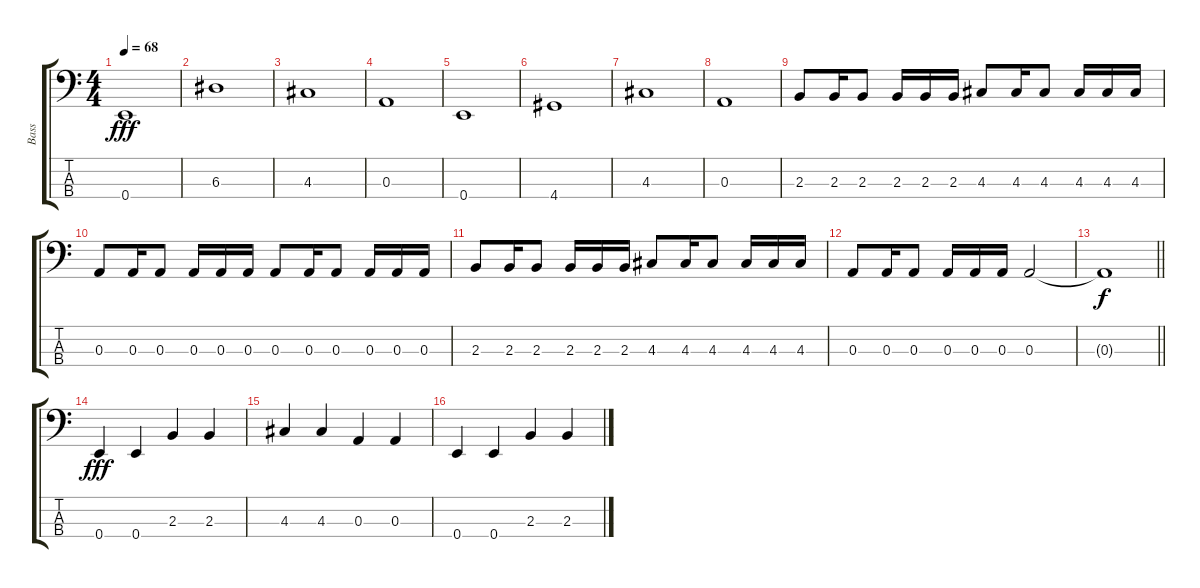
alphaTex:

\track ("Bass" "Bass") {instrument electricbassfinger}
\staff {score tabs}
\tuning (G2 D2 A1 E1) {hide}
\ts (4 4)
\tempo 68
\clef f4
\ks c
0.4.1{dy fff} |
6.3.1 |
4.3.1 |
0.3.1 |
0.4.1 |
4.4.1 |
4.3.1 |
0.3.1 |
2.3.8 2.3.16 2.3.8 2.3.16 2.3.16 2.3.16 4.3.8 4.3.16 4.3.8 4.3.16 4.3.16 4.3.16 |
0.3.8 0.3.16 0.3.8 0.3.16 0.3.16 0.3.16 0.3.8 0.3.16 0.3.8 0.3.16 0.3.16 0.3.16 |
2.3.8 2.3.16 2.3.8 2.3.16 2.3.16 2.3.16 4.3.8 4.3.16 4.3.8 4.3.16 4.3.16 4.3.16 |
0.3.8 0.3.16 0.3.8 0.3.16 0.3.16 0.3.16 0.3.2 |
\barLineRight lightlight
0.3{t}.1{dy f} |
0.4.4{dy fff} 0.4.4 2.3.4 2.3.4 |
4.3.4 4.3.4 0.3.4 0.3.4 |
0.4.4 0.4.4 2.3.4 2.3.4
